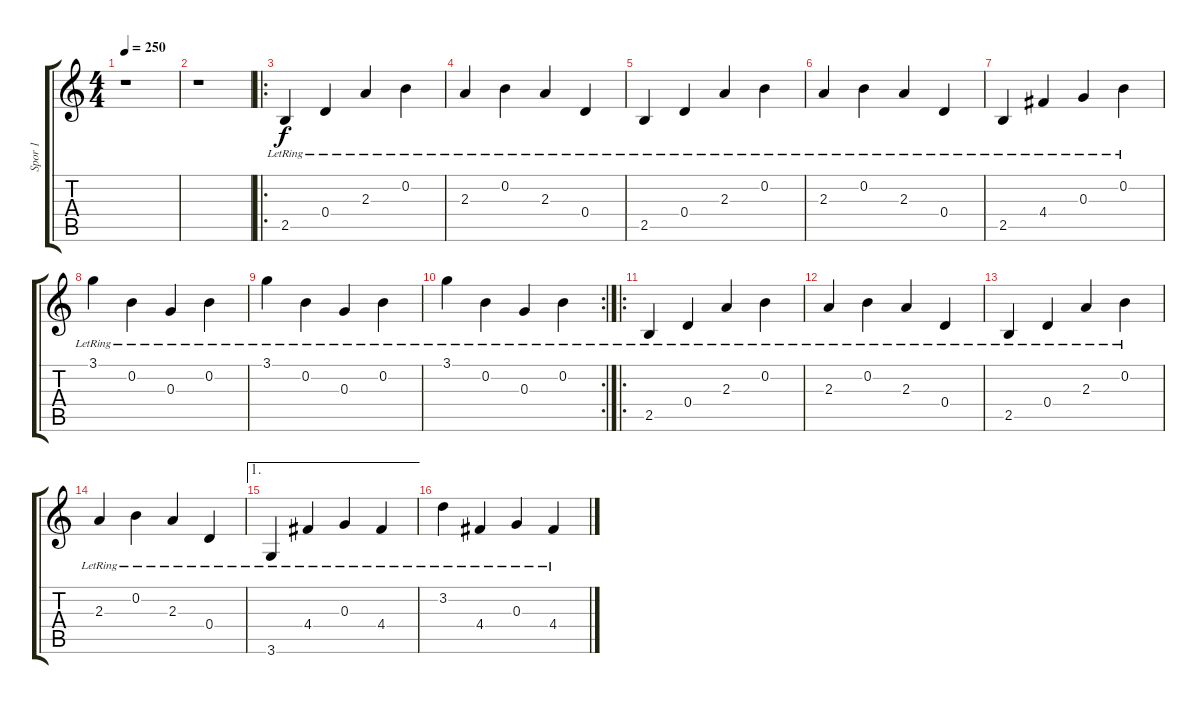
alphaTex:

\track ("Spor 1" "Spor 1") {instrument acousticguitarsteel}
\staff {score tabs}
\tuning (E4 B3 G3 D3 A2 E2) {hide}
\ts (4 4)
\tempo 250
\clef g2
\ks c
r.1{dy mp} |
r.1 |
\ro
2.5{lr}.4{dy f} 0.4{lr}.4 2.3{lr}.4 0.2{lr}.4 |
2.3{lr}.4 0.2{lr}.4 2.3{lr}.4 0.4{lr}.4 |
2.5{lr}.4 0.4{lr}.4 2.3{lr}.4 0.2{lr}.4 |
2.3{lr}.4 0.2{lr}.4 2.3{lr}.4 0.4{lr}.4 |
2.5{lr}.4 4.4{lr}.4 0.3{lr}.4 0.2{lr}.4 |
3.1{lr}.4 0.2{lr}.4 0.3{lr}.4 0.2{lr}.4 |
3.1{lr}.4 0.2{lr}.4 0.3{lr}.4 0.2{lr}.4 |
\rc 2
3.1{lr}.4 0.2{lr}.4 0.3{lr}.4 0.2{lr}.4 |
\ro
2.5{lr}.4 0.4{lr}.4 2.3{lr}.4 0.2{lr}.4 |
2.3{lr}.4 0.2{lr}.4 2.3{lr}.4 0.4{lr}.4 |
2.5{lr}.4 0.4{lr}.4 2.3{lr}.4 0.2{lr}.4 |
2.3{lr}.4 0.2{lr}.4 2.3{lr}.4 0.4{lr}.4 |
\ae 1
3.6{lr}.4 4.4{lr}.4 0.3{lr}.4 4.4{lr}.4 |
3.2{lr}.4 4.4{lr}.4 0.3{lr}.4 4.4{lr}.4
